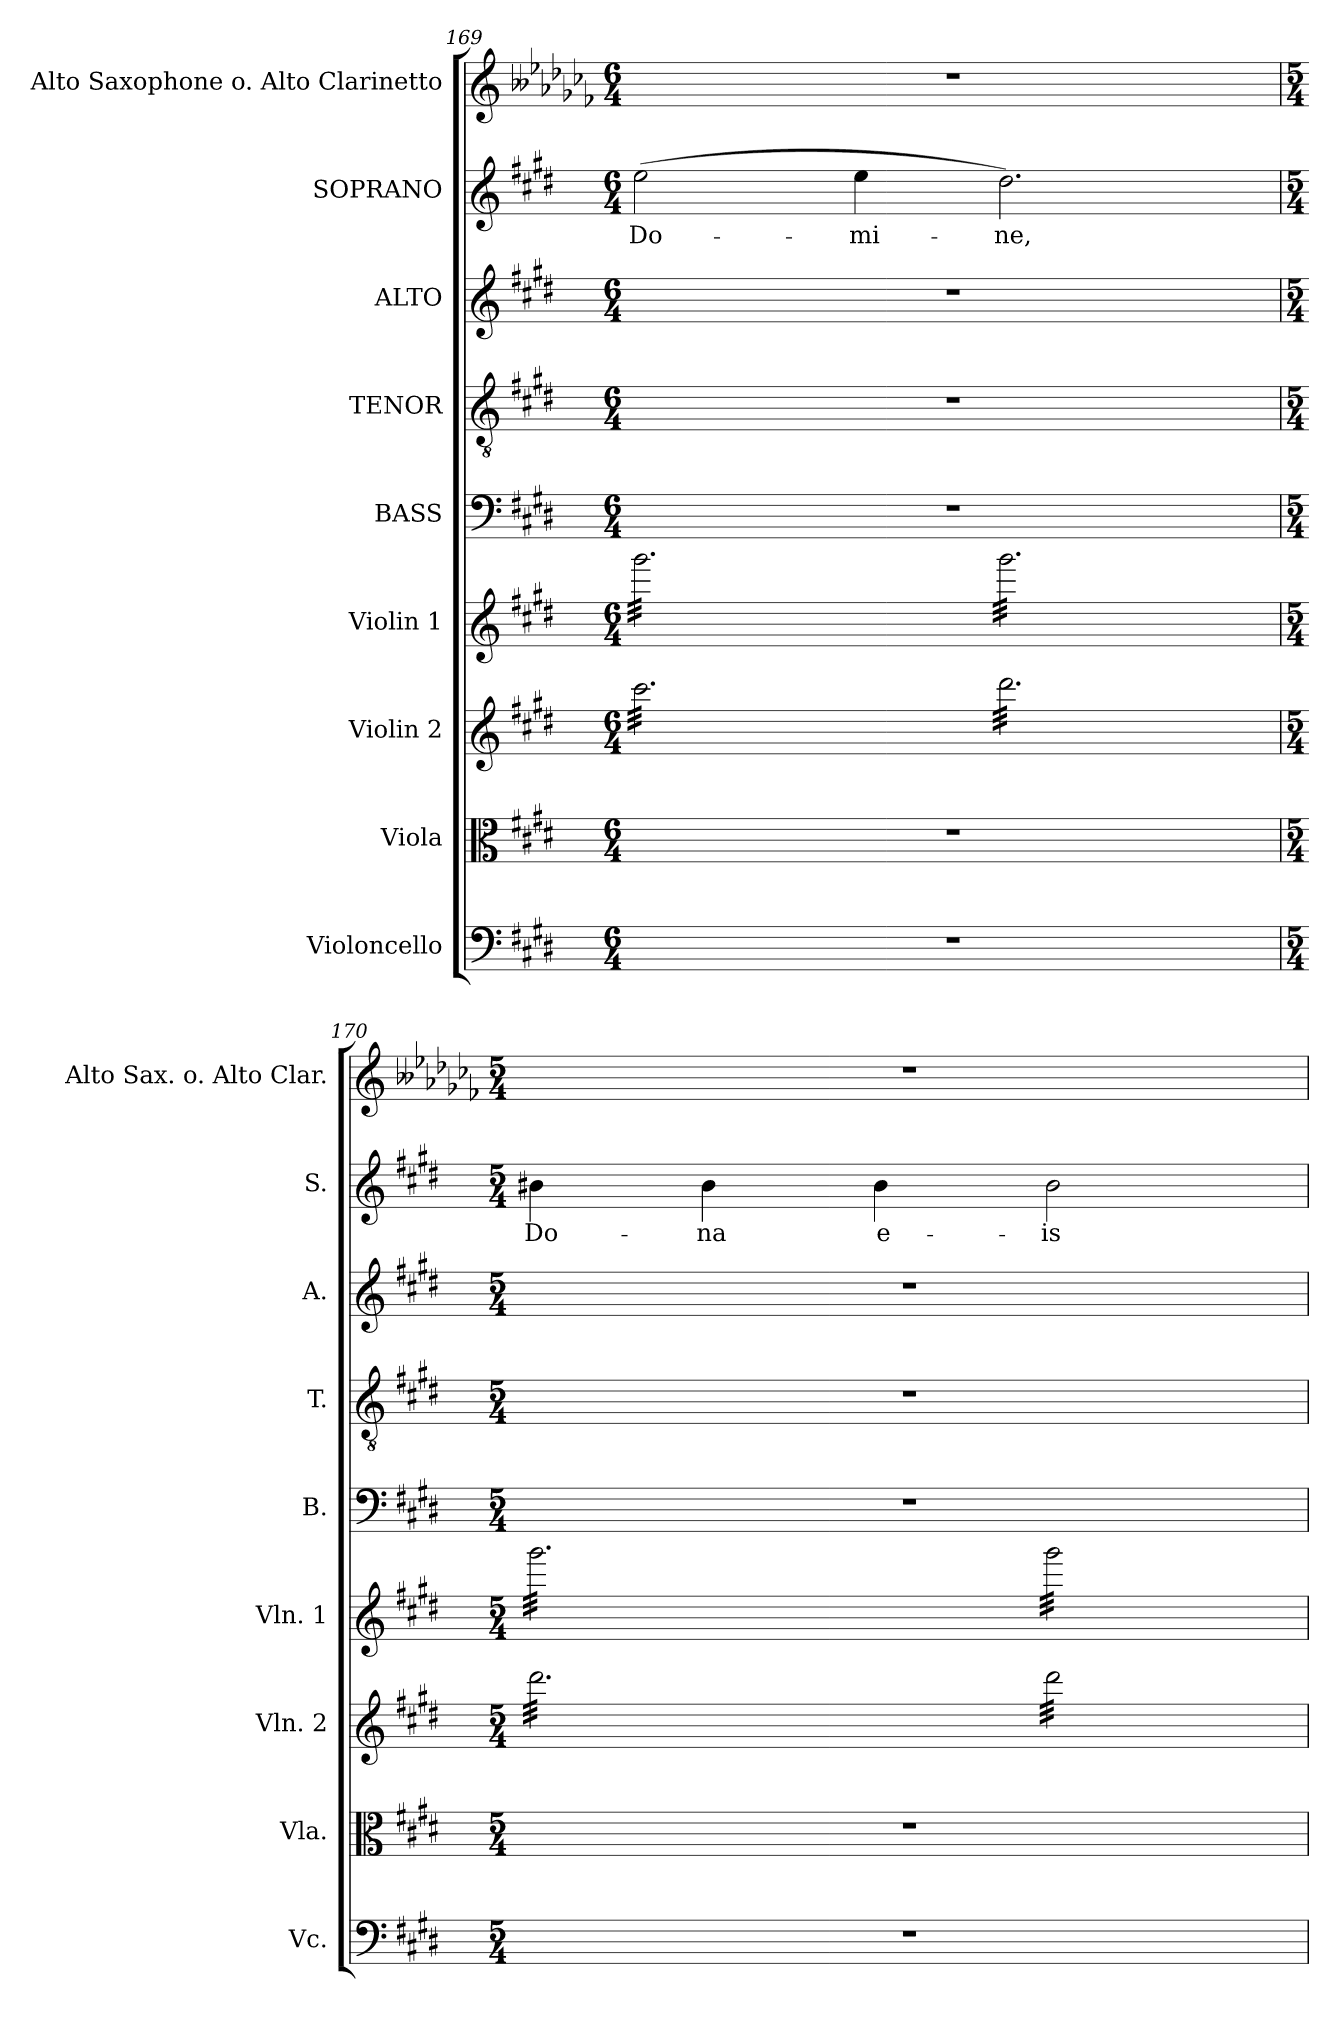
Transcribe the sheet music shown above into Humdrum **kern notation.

**kern	**kern	**kern	**kern	**kern	**kern	**kern	**kern	**text	**kern
*part9	*part8	*part7	*part6	*part5	*part4	*part3	*part2	*part2	*part1
*staff9	*staff8	*staff7	*staff6	*staff5	*staff4	*staff3	*staff2	*staff2	*staff1
*I"Violoncello	*I"Viola	*I"Violin 2	*I"Violin 1	*I"BASS	*I"TENOR	*I"ALTO	*I"SOPRANO	*	*I"Alto Saxophone o. Alto Clarinetto
*I'Vc.	*I'Vla.	*I'Vln. 2	*I'Vln. 1	*I'B.	*I'T.	*I'A.	*I'S.	*	*I'Alto Sax. o. Alto Clar.
*clefF4	*clefC3	*clefG2	*clefG2	*clefF4	*clefGv2	*clefG2	*clefG2	*	*clefG2
*	*	*	*	*	*ITrd7c12	*	*	*	*ITrd5c9
*k[f#c#g#d#]	*k[f#c#g#d#]	*k[f#c#g#d#]	*k[f#c#g#d#]	*k[f#c#g#d#]	*k[f#c#g#d#]	*k[f#c#g#d#]	*k[f#c#g#d#]	*	*k[b--e-a-d-g-c-f-]
*E:	*E:	*E:	*E:	*E:	*E:	*E:	*E:	*	*F-:
*M6/4	*M6/4	*M6/4	*M6/4	*M6/4	*M6/4	*M6/4	*M6/4	*	*M6/4
=169	=169	=169	=169	=169	=169	=169	=169	=169	=169
!LO:N:vis=1	!LO:N:vis=1	!	!	!LO:N:vis=1	!LO:N:vis=1	!LO:N:vis=1	!	!	!
!	!	!	!	!	!	!	!	!LO:LY:b:color=#000000	!LO:N:vis=1
*	*	*tremolo	*	*	*	*	*	*	*
*	*	*	*tremolo	*	*	*	*	*	*
1.r	1.r	32ccc#i\LLL	32ggg#i\LLL	1.r	1.r	1.r	(2eei\	Do-	1.r
.	.	32ccc#i\	32ggg#i\	.	.	.	.	.	.
.	.	32ccc#i\	32ggg#i\	.	.	.	.	.	.
.	.	32ccc#i\	32ggg#i\	.	.	.	.	.	.
.	.	32ccc#i\	32ggg#i\	.	.	.	.	.	.
.	.	32ccc#i\	32ggg#i\	.	.	.	.	.	.
.	.	32ccc#i\	32ggg#i\	.	.	.	.	.	.
.	.	32ccc#i\	32ggg#i\	.	.	.	.	.	.
.	.	32ccc#i\	32ggg#i\	.	.	.	.	.	.
.	.	32ccc#i\	32ggg#i\	.	.	.	.	.	.
.	.	32ccc#i\	32ggg#i\	.	.	.	.	.	.
.	.	32ccc#i\	32ggg#i\	.	.	.	.	.	.
.	.	32ccc#i\	32ggg#i\	.	.	.	.	.	.
.	.	32ccc#i\	32ggg#i\	.	.	.	.	.	.
.	.	32ccc#i\	32ggg#i\	.	.	.	.	.	.
.	.	32ccc#i\	32ggg#i\	.	.	.	.	.	.
!	!	!	!	!	!	!	!	!LO:LY:b:color=#000000	!
.	.	32ccc#i\	32ggg#i\	.	.	.	4eei\	-mi-	.
.	.	32ccc#i\	32ggg#i\	.	.	.	.	.	.
.	.	32ccc#i\	32ggg#i\	.	.	.	.	.	.
.	.	32ccc#i\	32ggg#i\	.	.	.	.	.	.
.	.	32ccc#i\	32ggg#i\	.	.	.	.	.	.
.	.	32ccc#i\	32ggg#i\	.	.	.	.	.	.
.	.	32ccc#i\	32ggg#i\	.	.	.	.	.	.
.	.	32ccc#i\JJJ	32ggg#i\JJJ	.	.	.	.	.	.
!	!	!	!	!	!	!	!	!LO:LY:b:color=#000000	!
.	.	32ddd#i\LLL	32ggg#i\LLL	.	.	.	2.dd#i\)	-ne,	.
.	.	32ddd#i\	32ggg#i\	.	.	.	.	.	.
.	.	32ddd#i\	32ggg#i\	.	.	.	.	.	.
.	.	32ddd#i\	32ggg#i\	.	.	.	.	.	.
.	.	32ddd#i\	32ggg#i\	.	.	.	.	.	.
.	.	32ddd#i\	32ggg#i\	.	.	.	.	.	.
.	.	32ddd#i\	32ggg#i\	.	.	.	.	.	.
.	.	32ddd#i\	32ggg#i\	.	.	.	.	.	.
.	.	32ddd#i\	32ggg#i\	.	.	.	.	.	.
.	.	32ddd#i\	32ggg#i\	.	.	.	.	.	.
.	.	32ddd#i\	32ggg#i\	.	.	.	.	.	.
.	.	32ddd#i\	32ggg#i\	.	.	.	.	.	.
.	.	32ddd#i\	32ggg#i\	.	.	.	.	.	.
.	.	32ddd#i\	32ggg#i\	.	.	.	.	.	.
.	.	32ddd#i\	32ggg#i\	.	.	.	.	.	.
.	.	32ddd#i\	32ggg#i\	.	.	.	.	.	.
.	.	32ddd#i\	32ggg#i\	.	.	.	.	.	.
.	.	32ddd#i\	32ggg#i\	.	.	.	.	.	.
.	.	32ddd#i\	32ggg#i\	.	.	.	.	.	.
.	.	32ddd#i\	32ggg#i\	.	.	.	.	.	.
.	.	32ddd#i\	32ggg#i\	.	.	.	.	.	.
.	.	32ddd#i\	32ggg#i\	.	.	.	.	.	.
.	.	32ddd#i\	32ggg#i\	.	.	.	.	.	.
.	.	32ddd#i\JJJ	32ggg#i\JJJ	.	.	.	.	.	.
=170	=170	=170	=170	=170	=170	=170	=170	=170	=170
*M5/4	*M5/4	*M5/4	*M5/4	*M5/4	*M5/4	*M5/4	*M5/4	*	*M5/4
!LO:N:vis=1	!LO:N:vis=1	!	!	!LO:N:vis=1	!LO:N:vis=1	!LO:N:vis=1	!	!	!
!	!	!	!	!	!	!	!	!LO:LY:b:color=#000000	!LO:N:vis=1
4%5r	4%5r	32ddd#i\LLL	32ggg#i\LLL	4%5r	4%5r	4%5r	4b#Xi\	Do-	4%5r
.	.	32ddd#i\	32ggg#i\	.	.	.	.	.	.
.	.	32ddd#i\	32ggg#i\	.	.	.	.	.	.
.	.	32ddd#i\	32ggg#i\	.	.	.	.	.	.
.	.	32ddd#i\	32ggg#i\	.	.	.	.	.	.
.	.	32ddd#i\	32ggg#i\	.	.	.	.	.	.
.	.	32ddd#i\	32ggg#i\	.	.	.	.	.	.
.	.	32ddd#i\	32ggg#i\	.	.	.	.	.	.
!	!	!	!	!	!	!	!	!LO:LY:b:color=#000000	!
.	.	32ddd#i\	32ggg#i\	.	.	.	4b#i\	-na	.
.	.	32ddd#i\	32ggg#i\	.	.	.	.	.	.
.	.	32ddd#i\	32ggg#i\	.	.	.	.	.	.
.	.	32ddd#i\	32ggg#i\	.	.	.	.	.	.
.	.	32ddd#i\	32ggg#i\	.	.	.	.	.	.
.	.	32ddd#i\	32ggg#i\	.	.	.	.	.	.
.	.	32ddd#i\	32ggg#i\	.	.	.	.	.	.
.	.	32ddd#i\	32ggg#i\	.	.	.	.	.	.
!	!	!	!	!	!	!	!	!LO:LY:b:color=#000000	!
.	.	32ddd#i\	32ggg#i\	.	.	.	4b#i\	e-	.
.	.	32ddd#i\	32ggg#i\	.	.	.	.	.	.
.	.	32ddd#i\	32ggg#i\	.	.	.	.	.	.
.	.	32ddd#i\	32ggg#i\	.	.	.	.	.	.
.	.	32ddd#i\	32ggg#i\	.	.	.	.	.	.
.	.	32ddd#i\	32ggg#i\	.	.	.	.	.	.
.	.	32ddd#i\	32ggg#i\	.	.	.	.	.	.
.	.	32ddd#i\JJJ	32ggg#i\JJJ	.	.	.	.	.	.
!	!	!	!	!	!	!	!	!LO:LY:b:color=#000000	!
.	.	32ddd#i\LLL	32ggg#i\LLL	.	.	.	2b#i\	-is	.
.	.	32ddd#i\	32ggg#i\	.	.	.	.	.	.
.	.	32ddd#i\	32ggg#i\	.	.	.	.	.	.
.	.	32ddd#i\	32ggg#i\	.	.	.	.	.	.
.	.	32ddd#i\	32ggg#i\	.	.	.	.	.	.
.	.	32ddd#i\	32ggg#i\	.	.	.	.	.	.
.	.	32ddd#i\	32ggg#i\	.	.	.	.	.	.
.	.	32ddd#i\	32ggg#i\	.	.	.	.	.	.
.	.	32ddd#i\	32ggg#i\	.	.	.	.	.	.
.	.	32ddd#i\	32ggg#i\	.	.	.	.	.	.
.	.	32ddd#i\	32ggg#i\	.	.	.	.	.	.
.	.	32ddd#i\	32ggg#i\	.	.	.	.	.	.
.	.	32ddd#i\	32ggg#i\	.	.	.	.	.	.
.	.	32ddd#i\	32ggg#i\	.	.	.	.	.	.
.	.	32ddd#i\	32ggg#i\	.	.	.	.	.	.
.	.	32ddd#i\JJJ	32ggg#i\JJJ	.	.	.	.	.	.
*	*	*	*Xtremolo	*	*	*	*	*	*
*	*	*Xtremolo	*	*	*	*	*	*	*
=	=	=	=	=	=	=	=	=	=
*-	*-	*-	*-	*-	*-	*-	*-	*-	*-
